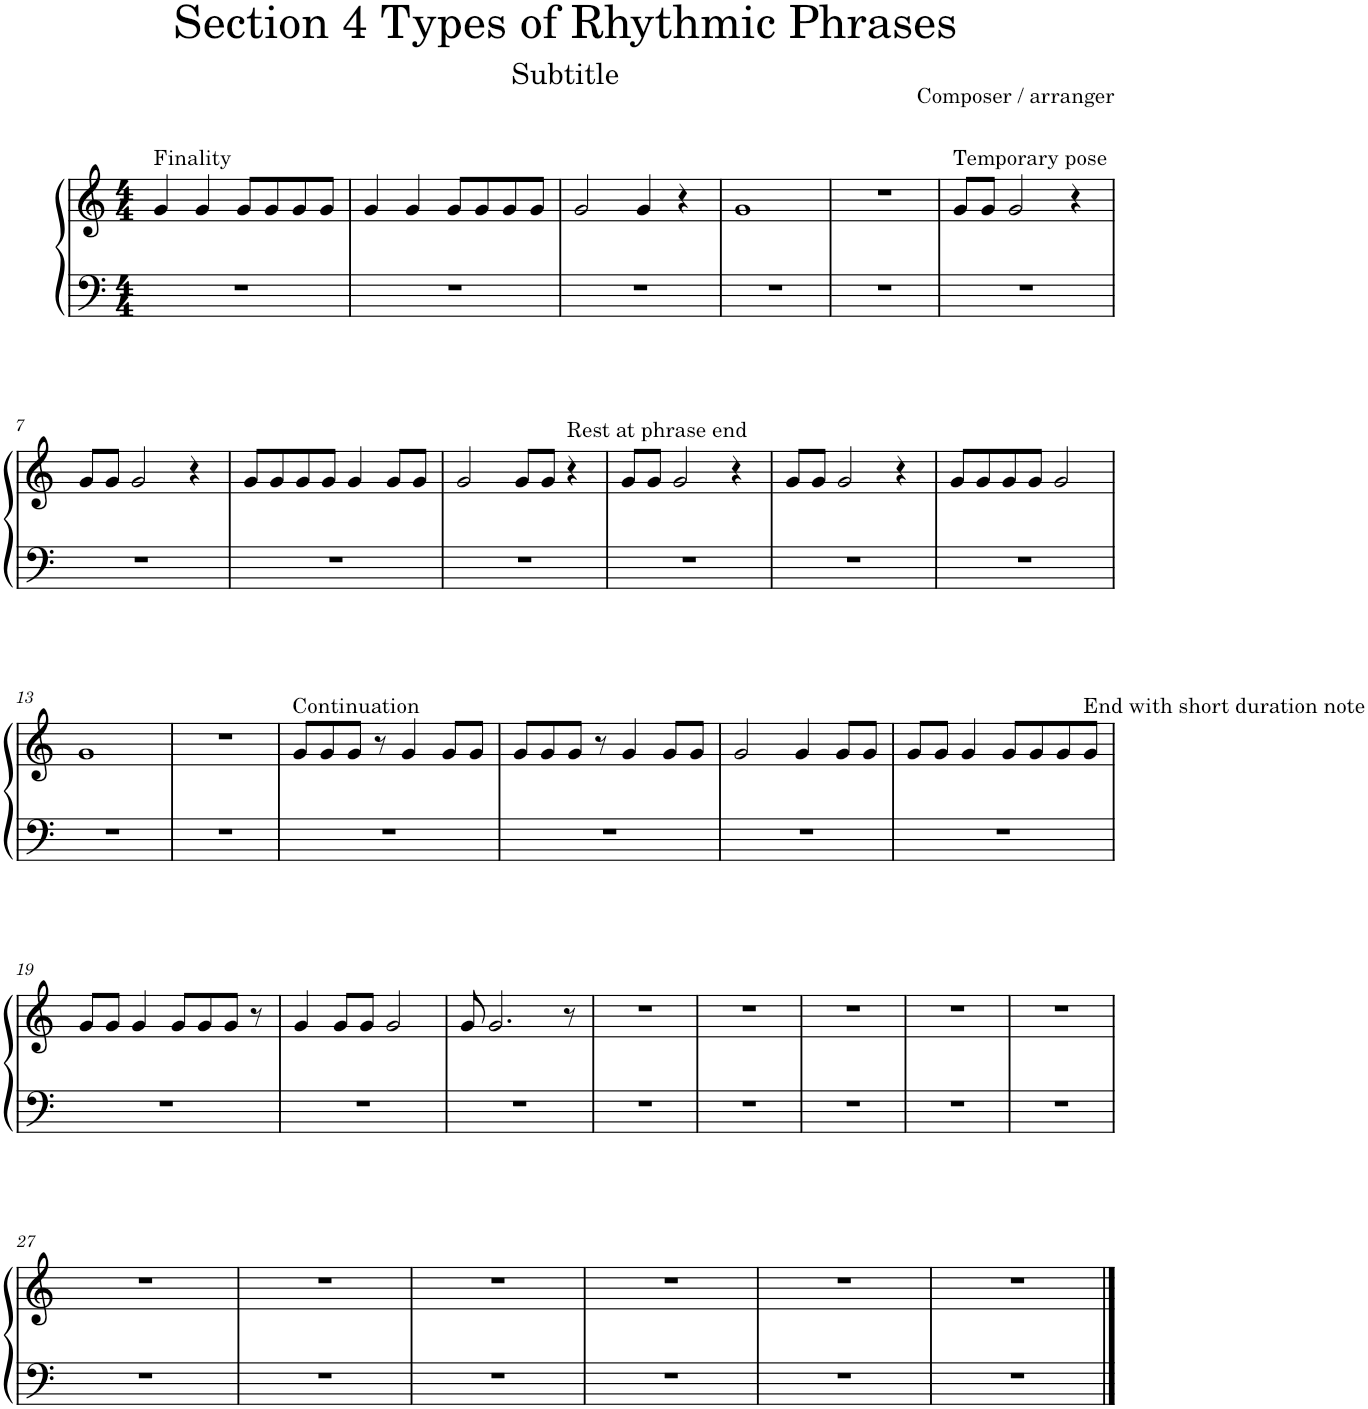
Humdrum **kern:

**kern	**kern
*part1	*part1
*staff2	*staff1
*I"Piano	*
*I'Pno.	*
*clefF4	*clefG2
*k[]	*k[]
*M4/4	*M4/4
=1	=1
!	!LO:TX:a:t=Finality
1r	4g/
.	4g/
.	8g/L
.	8g/
.	8g/
.	8g/J
=2	=2
1r	4g/
.	4g/
.	8g/L
.	8g/
.	8g/
.	8g/J
=3	=3
1r	2g/
.	4g/
.	4r
=4	=4
1r	1g
=5	=5
1r	1r
=6	=6
!	!LO:TX:a:t=Temporary pose
1r	8g/L
.	8g/J
.	2g/
.	4r
!!LO:LB:g=z
=7	=7
1r	8g/L
.	8g/J
.	2g/
.	4r
=8	=8
1r	8g/L
.	8g/
.	8g/
.	8g/J
.	4g/
.	8g/L
.	8g/J
=9	=9
1r	2g/
.	8g/L
.	8g/J
!	!LO:TX:a:t=Rest at phrase end
.	4r
=10	=10
1r	8g/L
.	8g/J
.	2g/
.	4r
=11	=11
1r	8g/L
.	8g/J
.	2g/
.	4r
=12	=12
1r	8g/L
.	8g/
.	8g/
.	8g/J
.	2g/
!!LO:LB:g=z
=13	=13
1r	1g
=14	=14
1r	1r
=15	=15
!	!LO:TX:a:t=Continuation
1r	8g/L
.	8g/
.	8g/J
.	8r
.	4g/
.	8g/L
.	8g/J
=16	=16
1r	8g/L
.	8g/
.	8g/J
.	8r
.	4g/
.	8g/L
.	8g/J
=17	=17
1r	2g/
.	4g/
.	8g/L
.	8g/J
=18	=18
1r	8g/L
.	8g/J
.	4g/
.	8g/L
.	8g/
.	8g/
!	!LO:TX:a:t=End with short duration note
.	8g/J
!!LO:LB:g=z
=19	=19
1r	8g/L
.	8g/J
.	4g/
.	8g/L
.	8g/
.	8g/J
.	8r
=20	=20
1r	4g/
.	8g/L
.	8g/J
.	2g/
=21	=21
1r	8g/
.	2.g/
.	8r
=22	=22
1r	1r
=23	=23
1r	1r
=24	=24
1r	1r
=25	=25
1r	1r
=26	=26
1r	1r
!!LO:LB:g=z
=27	=27
1r	1r
=28	=28
1r	1r
=29	=29
1r	1r
=30	=30
1r	1r
=31	=31
1r	1r
=32	=32
1r	1r
==	==
*-	*-
